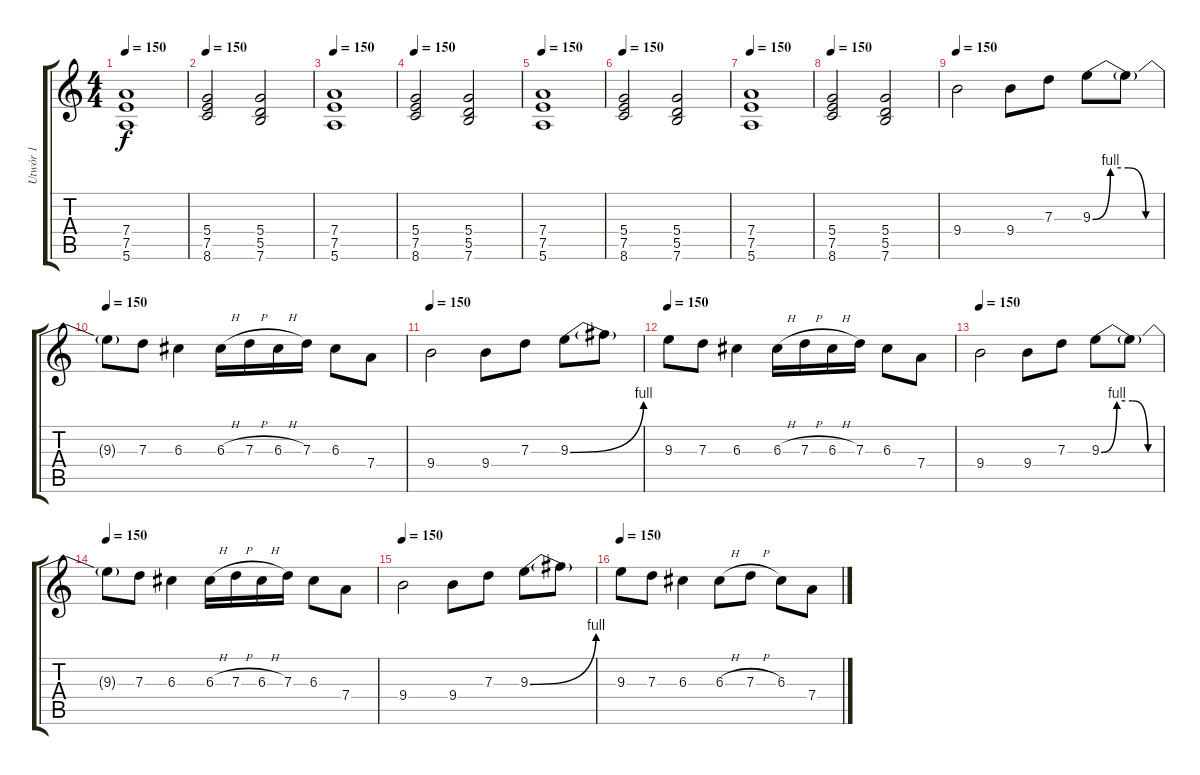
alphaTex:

\track ("Utwór 1" "Utwór 1") {instrument distortionguitar}
\staff {score tabs}
\tuning (E4 B3 G3 D3 A2 E2) {hide}
\ts (4 4)
\tempo 150
\clef g2
\ks c
(7.4 7.5 5.6).1{dy f} |
\tempo 150
(5.4 7.5 8.6).2 (5.4 5.5 7.6).2 |
\tempo 150
(7.4 7.5 5.6).1 |
\tempo 150
(5.4 7.5 8.6).2 (5.4 5.5 7.6).2 |
\tempo 150
(7.4 7.5 5.6).1 |
\tempo 150
(5.4 7.5 8.6).2 (5.4 5.5 7.6).2 |
\tempo 150
(7.4 7.5 5.6).1 |
\tempo 150
(5.4 7.5 8.6).2 (5.4 5.5 7.6).2 |
\tempo 150
9.4.2 9.4.8 7.3.8 9.3{be (custom 0 0 15 4 30 4 45 0 60 0)}.8 9.3{t}.8 |
\tempo 150
9.3{t}.8 7.3.8 6.3.4 6.3{h}.16 7.3{h}.16 6.3{h}.16 7.3.16 6.3.8 7.4.8 |
\tempo 150
9.4.2 9.4.8 7.3.8 9.3{be (bend 0 0 60 4)}.8 9.3{t}.8 |
\tempo 150
9.3.8 7.3.8 6.3.4 6.3{h}.16 7.3{h}.16 6.3{h}.16 7.3.16 6.3.8 7.4.8 |
\tempo 150
9.4.2 9.4.8 7.3.8 9.3{be (custom 0 0 15 4 30 4 45 0 60 0)}.8 9.3{t}.8 |
\tempo 150
9.3{t}.8 7.3.8 6.3.4 6.3{h}.16 7.3{h}.16 6.3{h}.16 7.3.16 6.3.8 7.4.8 |
\tempo 150
9.4.2 9.4.8 7.3.8 9.3{be (bend 0 0 60 4)}.8 9.3{t}.8 |
\tempo 150
9.3.8 7.3.8 6.3.4 6.3{h}.8 7.3{h}.8 6.3.8 7.4.8
